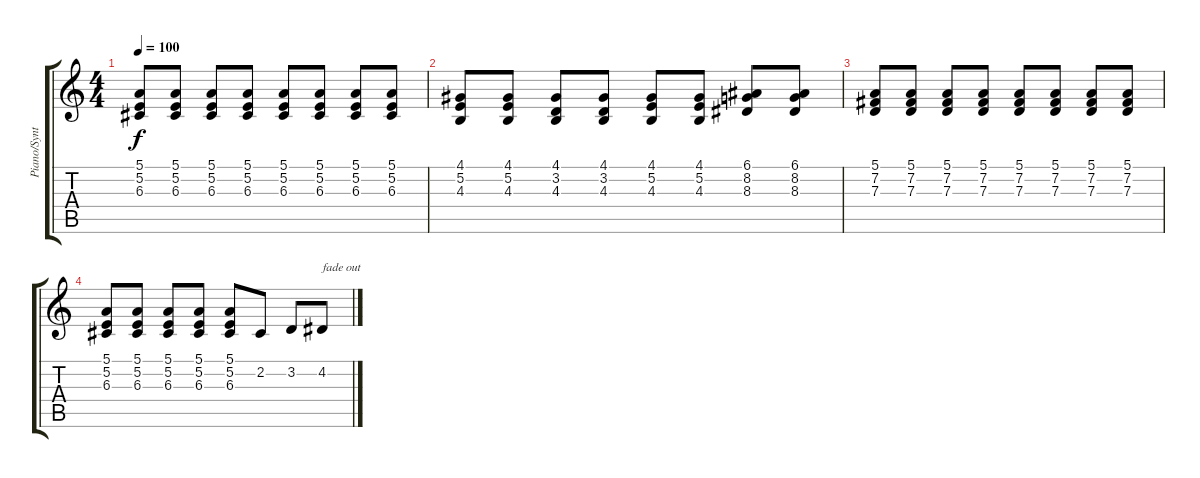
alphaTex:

\track ("Piano/Synth" "Piano/Synt") {instrument acousticgrandpiano}
\staff {score tabs}
\tuning (E4 B3 G3 D3 A2 E2) {hide}
\ts (4 4)
\tempo 100
\clef g2
\ks c
(5.1 5.2 6.3).8{dy f} (5.1 5.2 6.3).8 (5.1 5.2 6.3).8 (5.1 5.2 6.3).8 (5.1 5.2 6.3).8 (5.1 5.2 6.3).8 (5.1 5.2 6.3).8 (5.1 5.2 6.3).8 |
(4.1 5.2 4.3).8 (4.1 5.2 4.3).8 (4.1 3.2 4.3).8 (4.1 3.2 4.3).8 (4.1 5.2 4.3).8 (4.1 5.2 4.3).8 (6.1 8.2 8.3).8 (6.1 8.2 8.3).8 |
(5.1 7.2 7.3).8 (5.1 7.2 7.3).8 (5.1 7.2 7.3).8 (5.1 7.2 7.3).8 (5.1 7.2 7.3).8 (5.1 7.2 7.3).8 (5.1 7.2 7.3).8 (5.1 7.2 7.3).8 |
(5.1 5.2 6.3).8 (5.1 5.2 6.3).8 (5.1 5.2 6.3).8 (5.1 5.2 6.3).8 (5.1 5.2 6.3).8 2.2.8 3.2.8 4.2.8{txt "fade out"}
